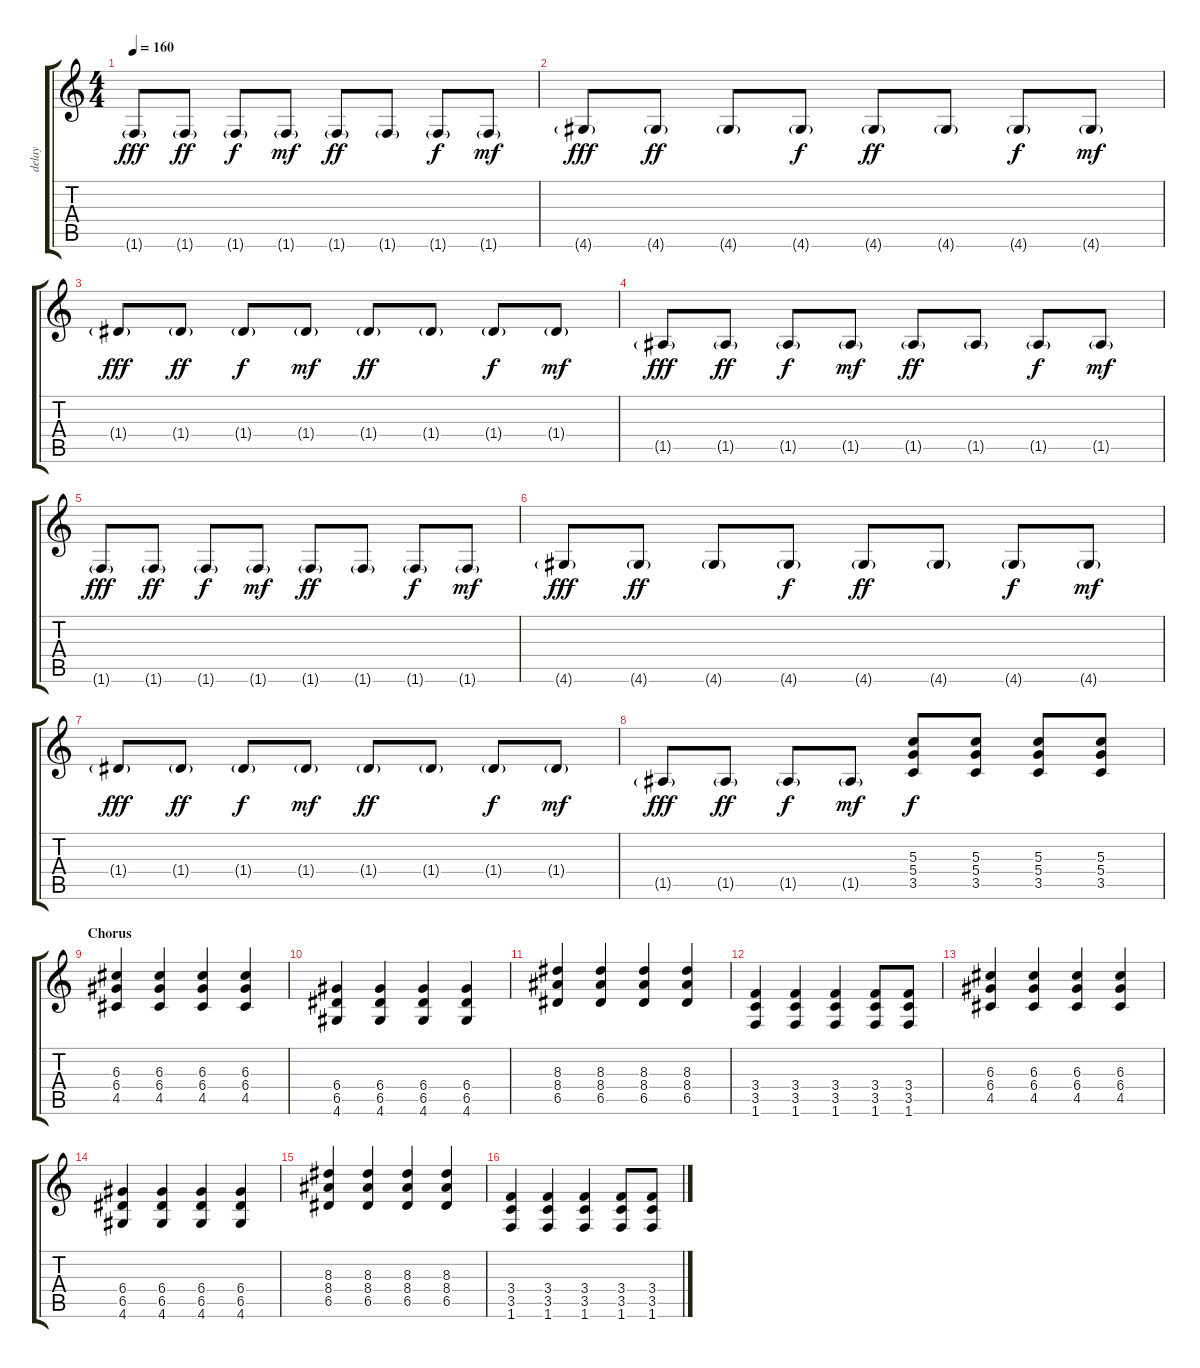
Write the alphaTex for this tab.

\track ("delay" "delay") {instrument distortionguitar}
\staff {score tabs}
\tuning (E4 B3 G3 D3 A2 E2) {hide}
\ts (4 4)
\tempo 160
\clef g2
\ks c
1.6{g}.8{dy fff} 1.6{g}.8{dy ff} 1.6{g}.8{dy f} 1.6{g}.8{dy mf} 1.6{g}.8{dy ff} 1.6{g}.8 1.6{g}.8{dy f} 1.6{g}.8{dy mf} |
4.6{g}.8{dy fff} 4.6{g}.8{dy ff} 4.6{g}.8 4.6{g}.8{dy f} 4.6{g}.8{dy ff} 4.6{g}.8 4.6{g}.8{dy f} 4.6{g}.8{dy mf} |
1.4{g}.8{dy fff} 1.4{g}.8{dy ff} 1.4{g}.8{dy f} 1.4{g}.8{dy mf} 1.4{g}.8{dy ff} 1.4{g}.8 1.4{g}.8{dy f} 1.4{g}.8{dy mf} |
1.5{g}.8{dy fff} 1.5{g}.8{dy ff} 1.5{g}.8{dy f} 1.5{g}.8{dy mf} 1.5{g}.8{dy ff} 1.5{g}.8 1.5{g}.8{dy f} 1.5{g}.8{dy mf} |
1.6{g}.8{dy fff} 1.6{g}.8{dy ff} 1.6{g}.8{dy f} 1.6{g}.8{dy mf} 1.6{g}.8{dy ff} 1.6{g}.8 1.6{g}.8{dy f} 1.6{g}.8{dy mf} |
4.6{g}.8{dy fff} 4.6{g}.8{dy ff} 4.6{g}.8 4.6{g}.8{dy f} 4.6{g}.8{dy ff} 4.6{g}.8 4.6{g}.8{dy f} 4.6{g}.8{dy mf} |
1.4{g}.8{dy fff} 1.4{g}.8{dy ff} 1.4{g}.8{dy f} 1.4{g}.8{dy mf} 1.4{g}.8{dy ff} 1.4{g}.8 1.4{g}.8{dy f} 1.4{g}.8{dy mf} |
1.5{g}.8{dy fff} 1.5{g}.8{dy ff} 1.5{g}.8{dy f} 1.5{g}.8{dy mf} (5.3 5.4 3.5).8{dy f} (5.3 5.4 3.5).8 (5.3 5.4 3.5).8 (5.3 5.4 3.5).8 |
\section ("" "Chorus")
(6.3 6.4 4.5).4 (6.3 6.4 4.5).4 (6.3 6.4 4.5).4 (6.3 6.4 4.5).4 |
(6.4 6.5 4.6).4 (6.4 6.5 4.6).4 (6.4 6.5 4.6).4 (6.4 6.5 4.6).4 |
(8.3 8.4 6.5).4 (8.3 8.4 6.5).4 (8.3 8.4 6.5).4 (8.3 8.4 6.5).4 |
(3.4 3.5 1.6).4 (3.4 3.5 1.6).4 (3.4 3.5 1.6).4 (3.4 3.5 1.6).8 (3.4 3.5 1.6).8 |
(6.3 6.4 4.5).4 (6.3 6.4 4.5).4 (6.3 6.4 4.5).4 (6.3 6.4 4.5).4 |
(6.4 6.5 4.6).4 (6.4 6.5 4.6).4 (6.4 6.5 4.6).4 (6.4 6.5 4.6).4 |
(8.3 8.4 6.5).4 (8.3 8.4 6.5).4 (8.3 8.4 6.5).4 (8.3 8.4 6.5).4 |
(3.4 3.5 1.6).4 (3.4 3.5 1.6).4 (3.4 3.5 1.6).4 (3.4 3.5 1.6).8 (3.4 3.5 1.6).8
